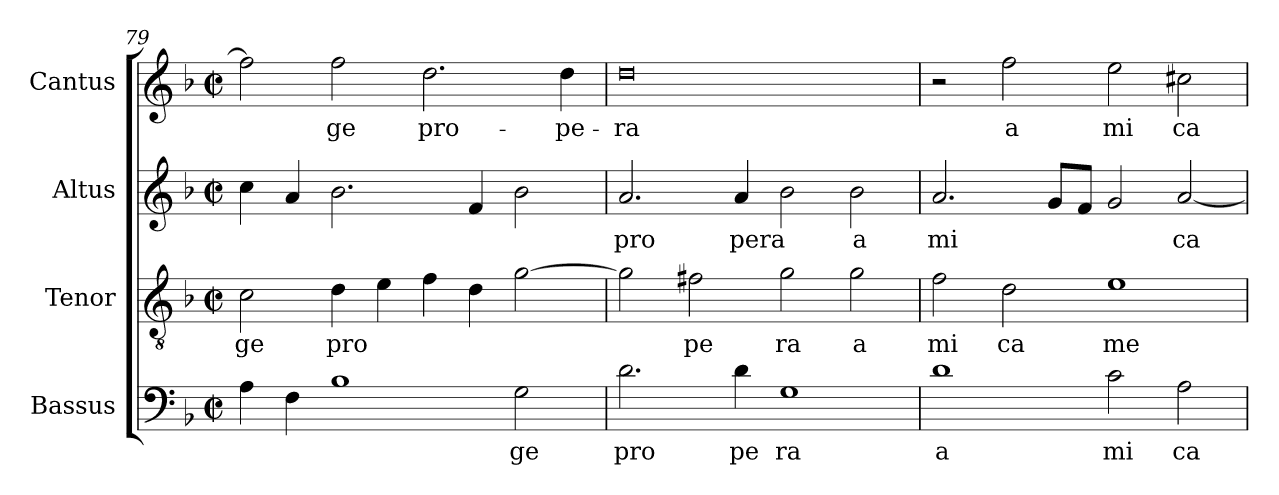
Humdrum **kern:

**kern	**text	**kern	**text	**kern	**text	**kern	**text
*part4	*part4	*part3	*part3	*part2	*part2	*part1	*part1
*staff4	*staff4	*staff3	*staff3	*staff2	*staff2	*staff1	*staff1
*I"Bassus	*	*I"Tenor	*	*I"Altus	*	*I"Cantus	*
*clefF4	*	*clefGv2	*	*clefG2	*	*clefG2	*
*k[b-]	*	*k[b-]	*	*k[b-]	*	*k[b-]	*
*F:	*	*F:	*	*F:	*	*F:	*
*M2/2	*	*M2/2	*	*M2/2	*	*M2/2	*
*met(c|)	*	*met(c|)	*	*met(c|)	*	*met(c|)	*
=79	=79	=79	=79	=79	=79	=79	=79
!	!LO:LY:b:cj	!	!LO:LY:b:cj	!	!LO:LY:b:cj	!	!LO:LY:b:cj
4A\	.	2c\	ge	4cc\	.	2ff\]	--
!	!LO:LY:b:cj	!	!	!	!LO:LY:b:cj	!	!
4F\	.	.	.	4a/	.	.	.
!	!LO:LY:b:cj	!	!LO:LY:b:cj	!	!LO:LY:b:cj	!	!LO:LY:b:cj
1B-	.	4d\	pro	2.b-\	.	2ff\	-ge
!	!	!	!LO:LY:b:cj	!	!	!	!
.	.	4e\	.	.	.	.	.
!	!	!	!LO:LY:b:cj	!	!	!	!LO:LY:b:cj
.	.	4f\	.	.	.	2.dd\	pro-
!	!	!	!LO:LY:b:cj	!	!LO:LY:b:cj	!	!
.	.	4d\	.	4f/	.	.	.
!	!LO:LY:b:cj	!	!LO:LY:b:cj	!	!LO:LY:b:cj	!	!
2G\	ge	[>2g\	.	2b-\	.	.	.
!	!	!	!	!	!	!	!LO:LY:b:cj
.	.	.	.	.	.	4dd\	-pe-
!!LO:PB:g=z
=80	=80	=80	=80	=80	=80	=80	=80
!	!LO:LY:b:cj	!	!LO:LY:b:cj	!	!LO:LY:b:cj	!	!LO:LY:b:cj
2.d\	pro	2g\]	.	2.a/	pro	0dd	-ra
!	!	!	!LO:LY:b:cj	!	!	!	!
.	.	2f#X\	pe	.	.	.	.
!	!LO:LY:b:cj	!	!	!	!LO:LY:b:cj	!	!
4d\	pe	.	.	4a/	pera	.	.
!	!LO:LY:b:cj	!	!LO:LY:b:cj	!	!LO:LY:b:cj	!	!
1G	ra	2g\	ra	2b-\	.	.	.
!	!	!	!LO:LY:b:cj	!	!LO:LY:b:cj	!	!
.	.	2g\	a	2b-\	a	.	.
=81	=81	=81	=81	=81	=81	=81	=81
!	!LO:LY:b:cj	!	!LO:LY:b:cj	!	!LO:LY:b:cj	!	!
1d	a	2f\	mi	2.a/	mi	2r	.
!	!	!	!LO:LY:b:cj	!	!	!	!LO:LY:b:cj
.	.	2d\	ca	.	.	2ff\	a
!	!	!	!	!	!LO:LY:b:cj	!	!
.	.	.	.	8g/L	.	.	.
!	!	!	!	!	!LO:LY:b:cj	!	!
.	.	.	.	8f/J	.	.	.
!	!LO:LY:b:cj	!	!LO:LY:b:cj	!	!LO:LY:b:cj	!	!LO:LY:b:cj
2c\	mi	1e	me	2g/	.	2ee\	mi
!	!LO:LY:b:cj	!	!	!	!LO:LY:b:cj	!	!LO:LY:b:cj
2A\	ca	.	.	[<2a/	ca	2cc#X\	ca
=	=	=	=	=	=	=	=
*-	*-	*-	*-	*-	*-	*-	*-
